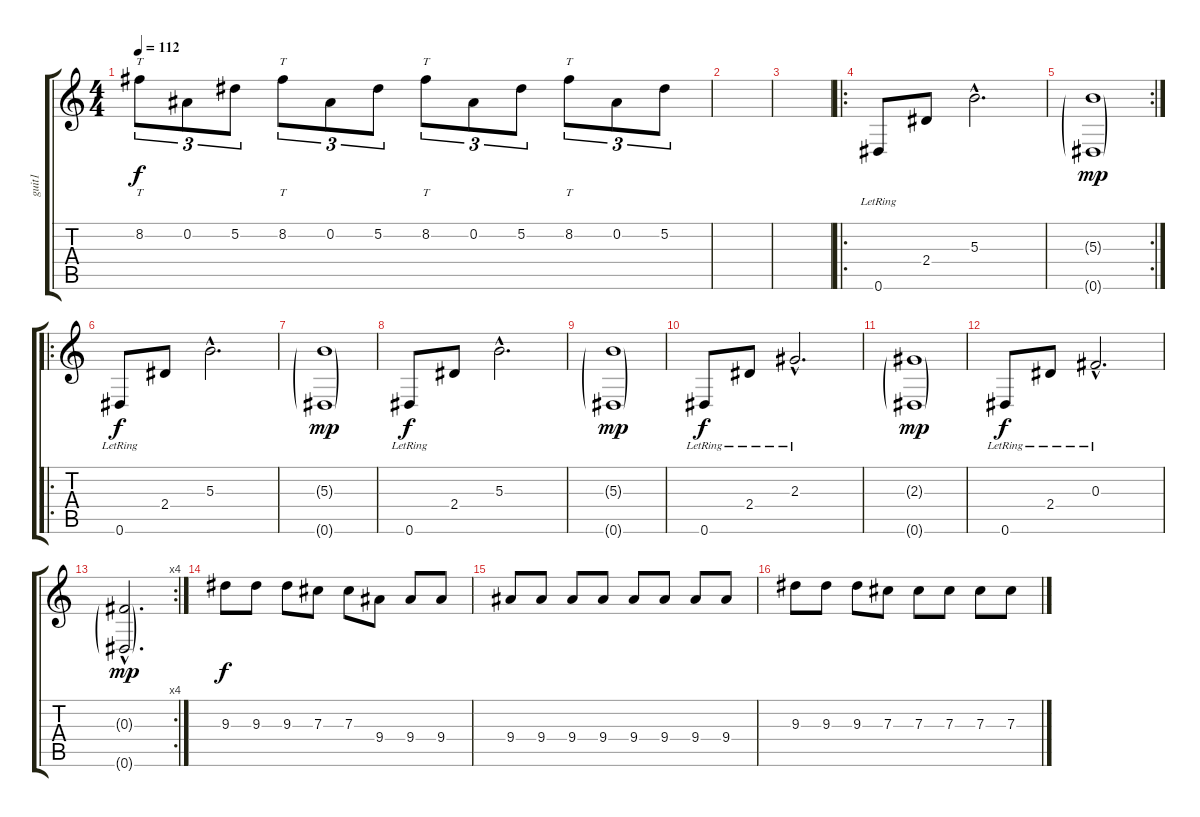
\track ("guit1" "guit1") {instrument overdrivenguitar}
\staff {score tabs}
\tuning (Eb4 Bb3 Gb3 Db3 Ab2 Eb2) {hide}
\ts (4 4)
\tempo 112
\clef g2
\ks c
8.2.8{tt tu (3 2) dy f} 0.2.8{tu (3 2)} 5.2.8{tu (3 2)} 8.2.8{tt tu (3 2)} 0.2.8{tu (3 2)} 5.2.8{tu (3 2)} 8.2.8{tt tu (3 2)} 0.2.8{tu (3 2)} 5.2.8{tu (3 2)} 8.2.8{tt tu (3 2)} 0.2.8{tu (3 2)} 5.2.8{tu (3 2)} |
|
|
\ro
0.6{lr}.8 2.4.8 5.3{hac}.2{d} |
\rc 2
(5.3{g} 0.6{g}).1{dy mp} |
\ro
0.6{lr}.8{dy f} 2.4.8 5.3{hac}.2{d} |
(5.3{g} 0.6{g}).1{dy mp} |
0.6{lr}.8{dy f} 2.4.8 5.3{hac}.2{d} |
(5.3{g} 0.6{g}).1{dy mp} |
0.6{lr}.8{dy f} 2.4{lr}.8 2.3{hac lr}.2{d} |
(2.3{g} 0.6{g}).1{dy mp} |
0.6{lr}.8{dy f} 2.4{lr}.8 0.3{hac lr}.2{d} |
\rc 4
(0.3{g hac} 0.6{g hac}).2{d dy mp} |
9.3.8{dy f} 9.3.8 9.3.8 7.3.8 7.3.8 9.4.8 9.4.8 9.4.8 |
9.4.8 9.4.8 9.4.8 9.4.8 9.4.8 9.4.8 9.4.8 9.4.8 |
9.3.8 9.3.8 9.3.8 7.3.8 7.3.8 7.3.8 7.3.8 7.3.8
